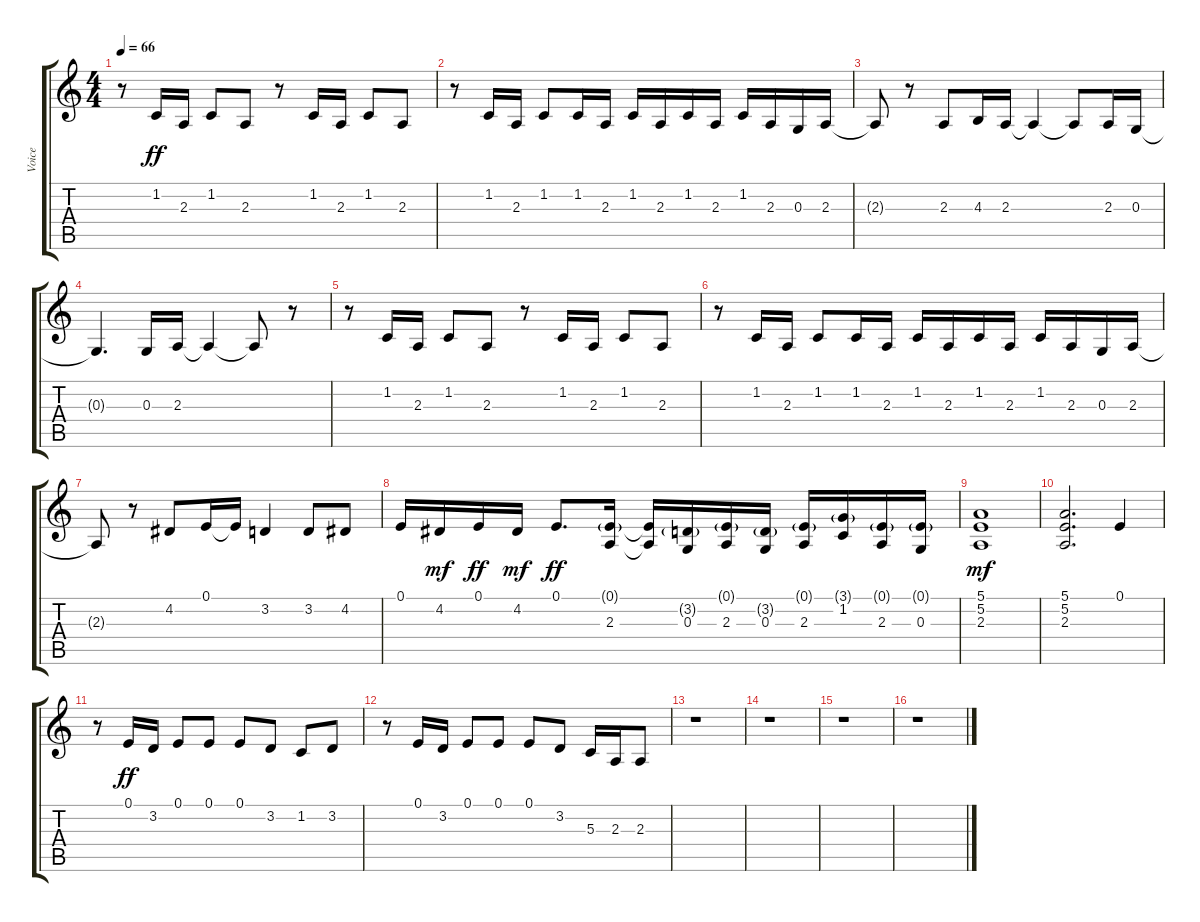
\track ("Voice" "Voice") {instrument cello}
\staff {score tabs}
\tuning (E4 B3 G3 D3 A2 E2) {hide}
\ts (4 4)
\tempo 66
\clef g2
\ks c
r.8{dy ff} 1.2.16 2.3.16 1.2.8 2.3.8 r.8 1.2.16 2.3.16 1.2.8 2.3.8 |
r.8 1.2.16 2.3.16 1.2.8 1.2.16 2.3.16 1.2.16 2.3.16 1.2.16 2.3.16 1.2.16 2.3.16 0.3.16 2.3.16 |
2.3{t}.8 r.8 2.3.8 4.3.16 2.3.16 2.3{t}.4 2.3{t}.8 2.3.16 0.3.16 |
0.3{t}.4{d} 0.3.16 2.3.16 2.3{t}.4 2.3{t}.8 r.8 |
r.8 1.2.16 2.3.16 1.2.8 2.3.8 r.8 1.2.16 2.3.16 1.2.8 2.3.8 |
r.8 1.2.16 2.3.16 1.2.8 1.2.16 2.3.16 1.2.16 2.3.16 1.2.16 2.3.16 1.2.16 2.3.16 0.3.16 2.3.16 |
2.3{t}.8 r.8 4.2.8 0.1.16 0.1{t}.16 3.2.4 3.2.8 4.2.8 |
0.1.16 4.2.16{dy mf} 0.1.16{dy ff} 4.2.16{dy mf} 0.1.8{d dy ff} (0.1{g} 2.3).16 (0.1{t} 2.3{t}).16 (3.2{g} 0.3).16 (0.1{g} 2.3).16 (3.2{g} 0.3).16 (0.1{g} 2.3).16 (3.1{g} 1.2).16 (0.1{g} 2.3).16 (0.1{g} 0.3).16 |
(5.1 5.2 2.3).1{dy mf} |
(5.1 5.2 2.3).2{d} 0.1.4 |
r.8 0.1.16{dy ff} 3.2.16 0.1.8 0.1.8 0.1.8 3.2.8 1.2.8 3.2.8 |
r.8 0.1.16 3.2.16 0.1.8 0.1.8 0.1.8 3.2.8 5.3.16 2.3.16 2.3.8 |
r.1 |
r.1 |
r.1 |
r.1
